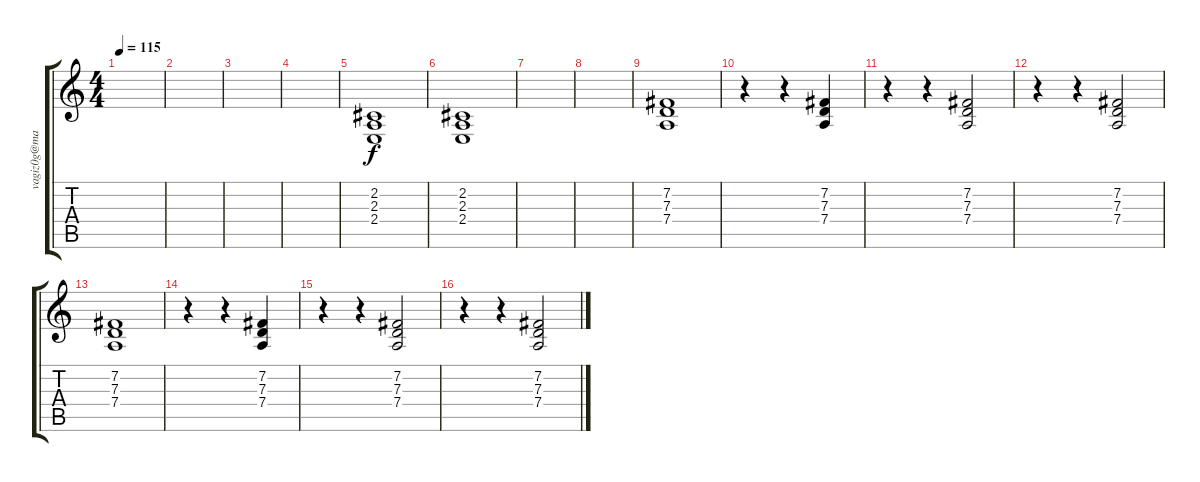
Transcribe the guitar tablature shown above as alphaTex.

\track ("" "vagiz0g@ma") {instrument seashore}
\staff {score tabs}
\tuning (E4 B3 G3 D3 A2 E2) {hide}
\ts (4 4)
\tempo 115
\clef g2
\ks c
|
|
|
|
(2.2 2.3 2.4).1 |
(2.2 2.3 2.4).1 |
|
|
(7.2 7.3 7.4).1 |
r.4 r.4 (7.2 7.3 7.4).4 |
r.4 r.4 (7.2 7.3 7.4).2 |
r.4 r.4 (7.2 7.3 7.4).2 |
(7.2 7.3 7.4).1 |
r.4 r.4 (7.2 7.3 7.4).4 |
r.4 r.4 (7.2 7.3 7.4).2 |
r.4 r.4 (7.2 7.3 7.4).2
